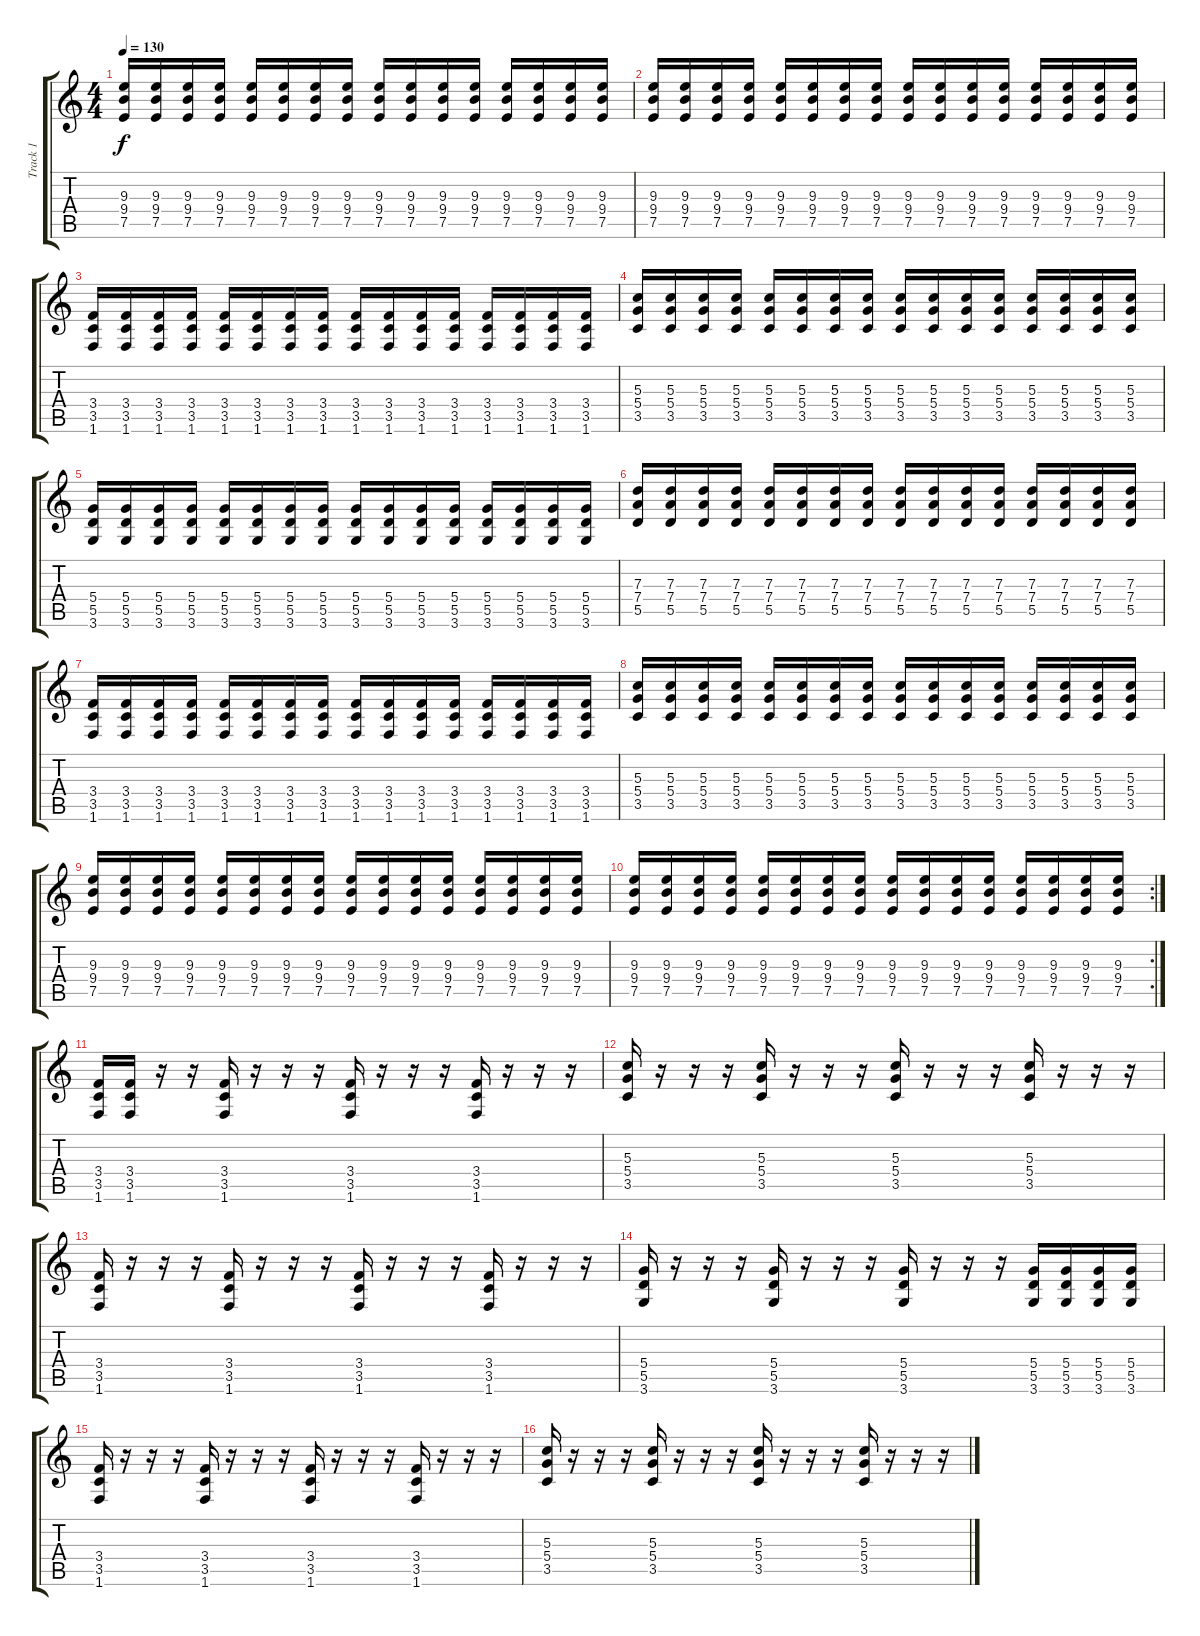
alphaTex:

\track ("Track 1" "Track 1") {instrument distortionguitar}
\staff {score tabs}
\tuning (E4 B3 G3 D3 A2 E2) {hide}
\ts (4 4)
\tempo 130
\clef g2
\ks c
(9.3 9.4 7.5).16{dy f} (9.3 9.4 7.5).16 (9.3 9.4 7.5).16 (9.3 9.4 7.5).16 (9.3 9.4 7.5).16 (9.3 9.4 7.5).16 (9.3 9.4 7.5).16 (9.3 9.4 7.5).16 (9.3 9.4 7.5).16 (9.3 9.4 7.5).16 (9.3 9.4 7.5).16 (9.3 9.4 7.5).16 (9.3 9.4 7.5).16 (9.3 9.4 7.5).16 (9.3 9.4 7.5).16 (9.3 9.4 7.5).16 |
(9.3 9.4 7.5).16 (9.3 9.4 7.5).16 (9.3 9.4 7.5).16 (9.3 9.4 7.5).16 (9.3 9.4 7.5).16 (9.3 9.4 7.5).16 (9.3 9.4 7.5).16 (9.3 9.4 7.5).16 (9.3 9.4 7.5).16 (9.3 9.4 7.5).16 (9.3 9.4 7.5).16 (9.3 9.4 7.5).16 (9.3 9.4 7.5).16 (9.3 9.4 7.5).16 (9.3 9.4 7.5).16 (9.3 9.4 7.5).16 |
(3.4 3.5 1.6).16 (3.4 3.5 1.6).16 (3.4 3.5 1.6).16 (3.4 3.5 1.6).16 (3.4 3.5 1.6).16 (3.4 3.5 1.6).16 (3.4 3.5 1.6).16 (3.4 3.5 1.6).16 (3.4 3.5 1.6).16 (3.4 3.5 1.6).16 (3.4 3.5 1.6).16 (3.4 3.5 1.6).16 (3.4 3.5 1.6).16 (3.4 3.5 1.6).16 (3.4 3.5 1.6).16 (3.4 3.5 1.6).16 |
(5.3 5.4 3.5).16 (5.3 5.4 3.5).16 (5.3 5.4 3.5).16 (5.3 5.4 3.5).16 (5.3 5.4 3.5).16 (5.3 5.4 3.5).16 (5.3 5.4 3.5).16 (5.3 5.4 3.5).16 (5.3 5.4 3.5).16 (5.3 5.4 3.5).16 (5.3 5.4 3.5).16 (5.3 5.4 3.5).16 (5.3 5.4 3.5).16 (5.3 5.4 3.5).16 (5.3 5.4 3.5).16 (5.3 5.4 3.5).16 |
(5.4 5.5 3.6).16 (5.4 5.5 3.6).16 (5.4 5.5 3.6).16 (5.4 5.5 3.6).16 (5.4 5.5 3.6).16 (5.4 5.5 3.6).16 (5.4 5.5 3.6).16 (5.4 5.5 3.6).16 (5.4 5.5 3.6).16 (5.4 5.5 3.6).16 (5.4 5.5 3.6).16 (5.4 5.5 3.6).16 (5.4 5.5 3.6).16 (5.4 5.5 3.6).16 (5.4 5.5 3.6).16 (5.4 5.5 3.6).16 |
(7.3 7.4 5.5).16 (7.3 7.4 5.5).16 (7.3 7.4 5.5).16 (7.3 7.4 5.5).16 (7.3 7.4 5.5).16 (7.3 7.4 5.5).16 (7.3 7.4 5.5).16 (7.3 7.4 5.5).16 (7.3 7.4 5.5).16 (7.3 7.4 5.5).16 (7.3 7.4 5.5).16 (7.3 7.4 5.5).16 (7.3 7.4 5.5).16 (7.3 7.4 5.5).16 (7.3 7.4 5.5).16 (7.3 7.4 5.5).16 |
(3.4 3.5 1.6).16 (3.4 3.5 1.6).16 (3.4 3.5 1.6).16 (3.4 3.5 1.6).16 (3.4 3.5 1.6).16 (3.4 3.5 1.6).16 (3.4 3.5 1.6).16 (3.4 3.5 1.6).16 (3.4 3.5 1.6).16 (3.4 3.5 1.6).16 (3.4 3.5 1.6).16 (3.4 3.5 1.6).16 (3.4 3.5 1.6).16 (3.4 3.5 1.6).16 (3.4 3.5 1.6).16 (3.4 3.5 1.6).16 |
(5.3 5.4 3.5).16 (5.3 5.4 3.5).16 (5.3 5.4 3.5).16 (5.3 5.4 3.5).16 (5.3 5.4 3.5).16 (5.3 5.4 3.5).16 (5.3 5.4 3.5).16 (5.3 5.4 3.5).16 (5.3 5.4 3.5).16 (5.3 5.4 3.5).16 (5.3 5.4 3.5).16 (5.3 5.4 3.5).16 (5.3 5.4 3.5).16 (5.3 5.4 3.5).16 (5.3 5.4 3.5).16 (5.3 5.4 3.5).16 |
(9.3 9.4 7.5).16 (9.3 9.4 7.5).16 (9.3 9.4 7.5).16 (9.3 9.4 7.5).16 (9.3 9.4 7.5).16 (9.3 9.4 7.5).16 (9.3 9.4 7.5).16 (9.3 9.4 7.5).16 (9.3 9.4 7.5).16 (9.3 9.4 7.5).16 (9.3 9.4 7.5).16 (9.3 9.4 7.5).16 (9.3 9.4 7.5).16 (9.3 9.4 7.5).16 (9.3 9.4 7.5).16 (9.3 9.4 7.5).16 |
\rc 2
(9.3 9.4 7.5).16 (9.3 9.4 7.5).16 (9.3 9.4 7.5).16 (9.3 9.4 7.5).16 (9.3 9.4 7.5).16 (9.3 9.4 7.5).16 (9.3 9.4 7.5).16 (9.3 9.4 7.5).16 (9.3 9.4 7.5).16 (9.3 9.4 7.5).16 (9.3 9.4 7.5).16 (9.3 9.4 7.5).16 (9.3 9.4 7.5).16 (9.3 9.4 7.5).16 (9.3 9.4 7.5).16 (9.3 9.4 7.5).16 |
(3.4 3.5 1.6).16 (3.4 3.5 1.6).16 r.16 r.16 (3.4 3.5 1.6).16 r.16 r.16 r.16 (3.4 3.5 1.6).16 r.16 r.16 r.16 (3.4 3.5 1.6).16 r.16 r.16 r.16 |
(5.3 5.4 3.5).16 r.16 r.16 r.16 (5.3 5.4 3.5).16 r.16 r.16 r.16 (5.3 5.4 3.5).16 r.16 r.16 r.16 (5.3 5.4 3.5).16 r.16 r.16 r.16 |
(3.4 3.5 1.6).16 r.16 r.16 r.16 (3.4 3.5 1.6).16 r.16 r.16 r.16 (3.4 3.5 1.6).16 r.16 r.16 r.16 (3.4 3.5 1.6).16 r.16 r.16 r.16 |
(5.4 5.5 3.6).16 r.16 r.16 r.16 (5.4 5.5 3.6).16 r.16 r.16 r.16 (5.4 5.5 3.6).16 r.16 r.16 r.16 (5.4 5.5 3.6).16 (5.4 5.5 3.6).16 (5.4 5.5 3.6).16 (5.4 5.5 3.6).16 |
(3.4 3.5 1.6).16 r.16 r.16 r.16 (3.4 3.5 1.6).16 r.16 r.16 r.16 (3.4 3.5 1.6).16 r.16 r.16 r.16 (3.4 3.5 1.6).16 r.16 r.16 r.16 |
(5.3 5.4 3.5).16 r.16 r.16 r.16 (5.3 5.4 3.5).16 r.16 r.16 r.16 (5.3 5.4 3.5).16 r.16 r.16 r.16 (5.3 5.4 3.5).16 r.16 r.16 r.16
